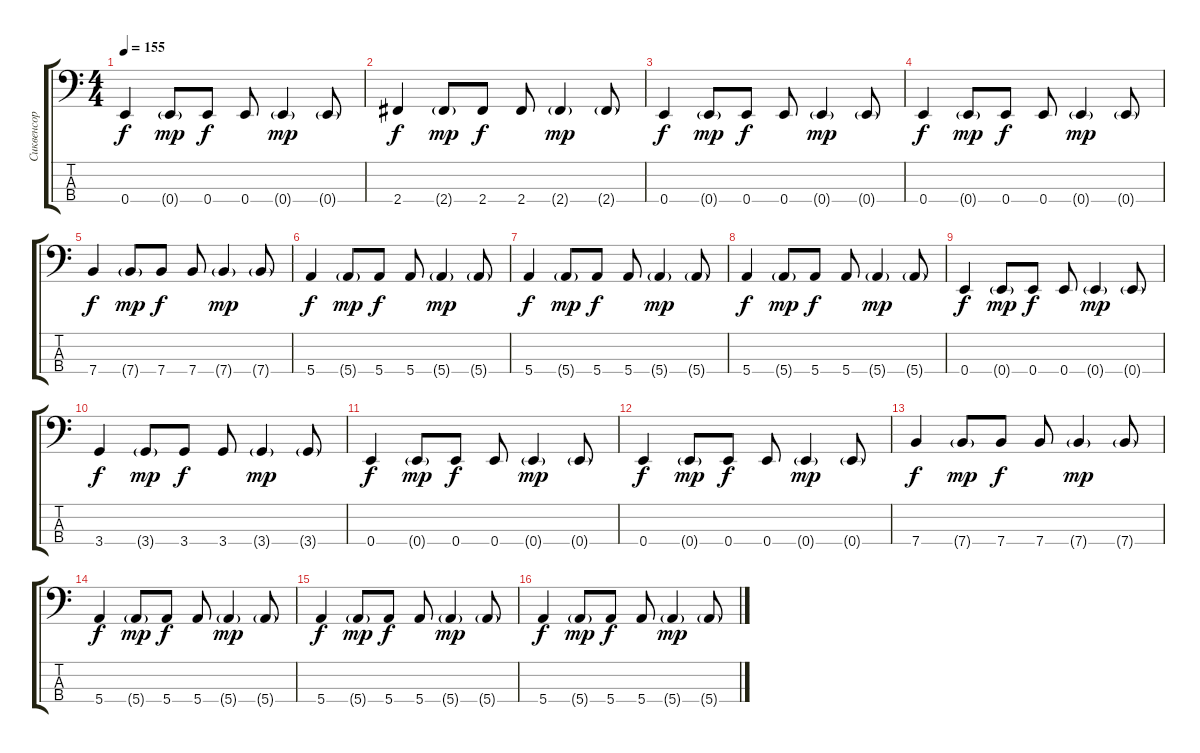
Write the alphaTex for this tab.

\track ("Сиквенсор" "Сиквенсор") {instrument electricbasspick}
\staff {score tabs}
\tuning (G2 D2 A1 E1) {hide}
\ts (4 4)
\tempo 155
\clef f4
\ks c
0.4.4{dy f} 0.4{g}.8{dy mp} 0.4.8{dy f} 0.4.8 0.4{g}.4{dy mp} 0.4{g}.8 |
2.4.4{dy f} 2.4{g}.8{dy mp} 2.4.8{dy f} 2.4.8 2.4{g}.4{dy mp} 2.4{g}.8 |
0.4.4{dy f} 0.4{g}.8{dy mp} 0.4.8{dy f} 0.4.8 0.4{g}.4{dy mp} 0.4{g}.8 |
0.4.4{dy f} 0.4{g}.8{dy mp} 0.4.8{dy f} 0.4.8 0.4{g}.4{dy mp} 0.4{g}.8 |
7.4.4{dy f} 7.4{g}.8{dy mp} 7.4.8{dy f} 7.4.8 7.4{g}.4{dy mp} 7.4{g}.8 |
5.4.4{dy f} 5.4{g}.8{dy mp} 5.4.8{dy f} 5.4.8 5.4{g}.4{dy mp} 5.4{g}.8 |
5.4.4{dy f} 5.4{g}.8{dy mp} 5.4.8{dy f} 5.4.8 5.4{g}.4{dy mp} 5.4{g}.8 |
5.4.4{dy f} 5.4{g}.8{dy mp} 5.4.8{dy f} 5.4.8 5.4{g}.4{dy mp} 5.4{g}.8 |
0.4.4{dy f} 0.4{g}.8{dy mp} 0.4.8{dy f} 0.4.8 0.4{g}.4{dy mp} 0.4{g}.8 |
3.4.4{dy f} 3.4{g}.8{dy mp} 3.4.8{dy f} 3.4.8 3.4{g}.4{dy mp} 3.4{g}.8 |
0.4.4{dy f} 0.4{g}.8{dy mp} 0.4.8{dy f} 0.4.8 0.4{g}.4{dy mp} 0.4{g}.8 |
0.4.4{dy f} 0.4{g}.8{dy mp} 0.4.8{dy f} 0.4.8 0.4{g}.4{dy mp} 0.4{g}.8 |
7.4.4{dy f} 7.4{g}.8{dy mp} 7.4.8{dy f} 7.4.8 7.4{g}.4{dy mp} 7.4{g}.8 |
5.4.4{dy f} 5.4{g}.8{dy mp} 5.4.8{dy f} 5.4.8 5.4{g}.4{dy mp} 5.4{g}.8 |
5.4.4{dy f} 5.4{g}.8{dy mp} 5.4.8{dy f} 5.4.8 5.4{g}.4{dy mp} 5.4{g}.8 |
5.4.4{dy f} 5.4{g}.8{dy mp} 5.4.8{dy f} 5.4.8 5.4{g}.4{dy mp} 5.4{g}.8
